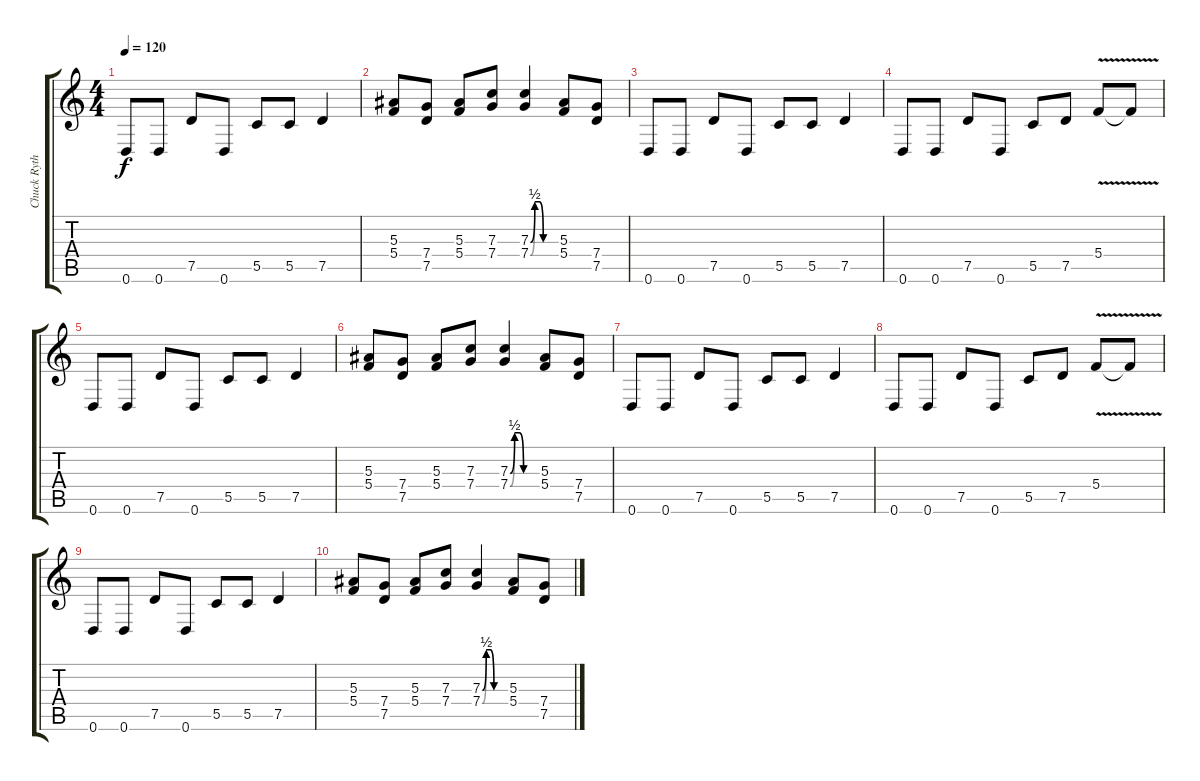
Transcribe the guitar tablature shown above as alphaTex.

\track ("Chuck Rythm" "Chuck Ryth") {instrument distortionguitar}
\staff {score tabs}
\tuning (D4 A3 F3 C3 G2 D2) {hide}
\ts (4 4)
\tempo 120
\clef g2
\ks c
0.6.8{dy f} 0.6.8 7.5.8 0.6.8 5.5.8 5.5.8 7.5.4 |
(5.3 5.4).8 (7.4 7.5).8 (5.3 5.4).8 (7.3 7.4).8 (7.3{be (custom 0 0 10 2 20 2 30 0 60 0)} 7.4{be (custom 0 0 10 2 20 2 30 0 60 0)}).4 (5.3 5.4).8 (7.4 7.5).8 |
0.6.8 0.6.8 7.5.8 0.6.8 5.5.8 5.5.8 7.5.4 |
0.6.8 0.6.8 7.5.8 0.6.8 5.5.8 7.5.8 5.4{v}.8 5.4{t}.8 |
0.6.8 0.6.8 7.5.8 0.6.8 5.5.8 5.5.8 7.5.4 |
(5.3 5.4).8 (7.4 7.5).8 (5.3 5.4).8 (7.3 7.4).8 (7.3{be (custom 0 0 10 2 20 2 30 0 60 0)} 7.4{be (custom 0 0 10 2 20 2 30 0 60 0)}).4 (5.3 5.4).8 (7.4 7.5).8 |
0.6.8 0.6.8 7.5.8 0.6.8 5.5.8 5.5.8 7.5.4 |
0.6.8 0.6.8 7.5.8 0.6.8 5.5.8 7.5.8 5.4{v}.8 5.4{t}.8 |
0.6.8 0.6.8 7.5.8 0.6.8 5.5.8 5.5.8 7.5.4 |
(5.3 5.4).8 (7.4 7.5).8 (5.3 5.4).8 (7.3 7.4).8 (7.3{be (custom 0 0 10 2 20 2 30 0 60 0)} 7.4{be (custom 0 0 10 2 20 2 30 0 60 0)}).4 (5.3 5.4).8 (7.4 7.5).8
